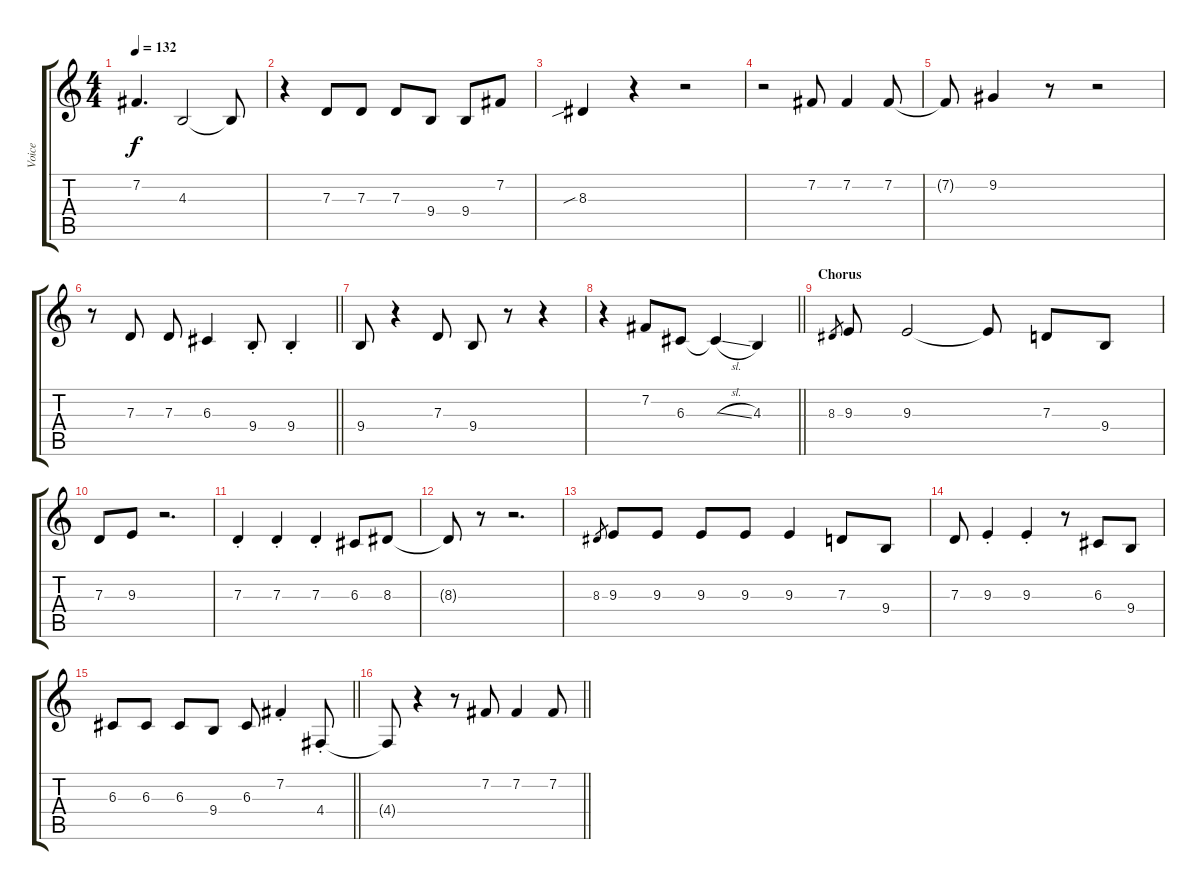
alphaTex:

\track ("Voice" "Voice") {instrument sopranosax}
\staff {score tabs}
\tuning (E4 B3 G3 D3 A2 E2) {hide}
\ts (4 4)
\tempo 132
\clef g2
\ks c
7.2{t}.4{d dy f} 4.3.2 4.3{t}.8 |
r.4 7.3.8 7.3.8 7.3.8 9.4.8 9.4.8 7.2.8 |
8.3{sib}.4 r.4 r.2 |
r.2 7.2.8 7.2.4 7.2.8 |
7.2{t}.8 9.2.4 r.8 r.2 |
\barLineRight lightlight
r.8 7.3.8 7.3.8 6.3.4 9.4{st}.8 9.4{st}.4 |
9.4.8 r.4 7.3.8 9.4.8 r.8 r.4 |
\barLineRight lightlight
r.4 7.2.8 6.3.8 6.3{sl t}.4 4.3.4 |
\section ("" "Chorus")
8.3.8{gr} 9.3.8 9.3.2 9.3{t}.8 7.3.8 9.4.8 |
7.3.8 9.3.8 r.2{d} |
7.3{st}.4 7.3{st}.4 7.3{st}.4 6.3.8 8.3.8 |
8.3{t}.8 r.8 r.2{d} |
8.3.8{gr} 9.3.8 9.3.8 9.3.8 9.3.8 9.3.4 7.3.8 9.4.8 |
7.3.8 9.3{st}.4 9.3{st}.4 r.8 6.3.8 9.4.8 |
\barLineRight lightlight
6.3.8 6.3.8 6.3.8 9.4.8 6.3.8 7.2{st}.4 4.4{st}.8 |
\barLineRight lightlight
4.4{t}.8 r.4 r.8 7.2.8 7.2.4 7.2.8
